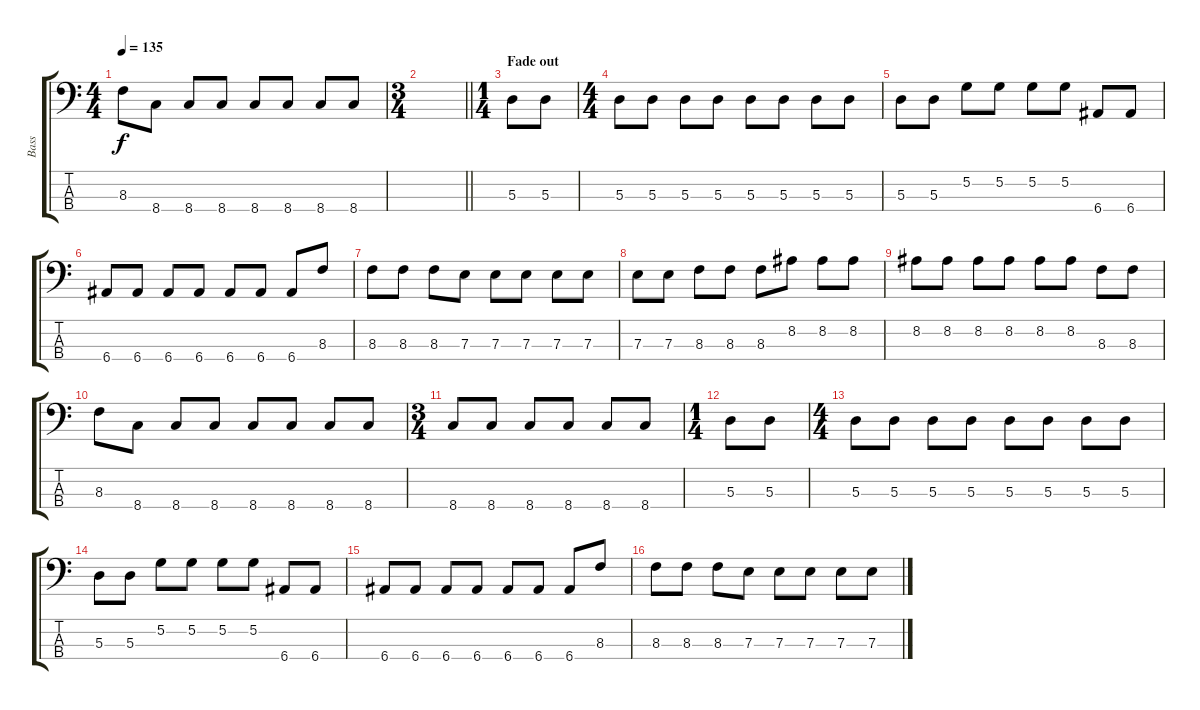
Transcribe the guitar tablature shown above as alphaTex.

\track ("Bass" "Bass") {instrument fretlessbass}
\staff {score tabs}
\tuning (G2 D2 A1 E1) {hide}
\ts (4 4)
\tempo 135
\clef f4
\ks c
8.3.8{dy f} 8.4.8 8.4.8 8.4.8 8.4.8 8.4.8 8.4.8 8.4.8 |
\ts (3 4)
\barLineRight lightlight
|
\ts (1 4)
\section ("" "Fade out")
5.3.8 5.3.8 |
\ts (4 4)
5.3.8 5.3.8 5.3.8 5.3.8 5.3.8 5.3.8 5.3.8 5.3.8 |
5.3.8 5.3.8 5.2.8 5.2.8 5.2.8 5.2.8 6.4.8 6.4.8 |
6.4.8 6.4.8 6.4.8 6.4.8 6.4.8 6.4.8 6.4.8 8.3.8 |
8.3.8 8.3.8 8.3.8 7.3.8 7.3.8 7.3.8 7.3.8 7.3.8 |
7.3.8 7.3.8 8.3.8 8.3.8 8.3.8 8.2.8 8.2.8 8.2.8 |
8.2.8 8.2.8 8.2.8 8.2.8 8.2.8 8.2.8 8.3.8 8.3.8 |
8.3.8 8.4.8 8.4.8 8.4.8 8.4.8 8.4.8 8.4.8 8.4.8 |
\ts (3 4)
8.4.8 8.4.8 8.4.8 8.4.8 8.4.8 8.4.8 |
\ts (1 4)
5.3.8 5.3.8 |
\ts (4 4)
5.3.8 5.3.8 5.3.8 5.3.8 5.3.8 5.3.8 5.3.8 5.3.8 |
5.3.8 5.3.8 5.2.8 5.2.8 5.2.8 5.2.8 6.4.8 6.4.8 |
6.4.8 6.4.8 6.4.8 6.4.8 6.4.8 6.4.8 6.4.8 8.3.8 |
8.3.8 8.3.8 8.3.8 7.3.8 7.3.8 7.3.8 7.3.8 7.3.8
